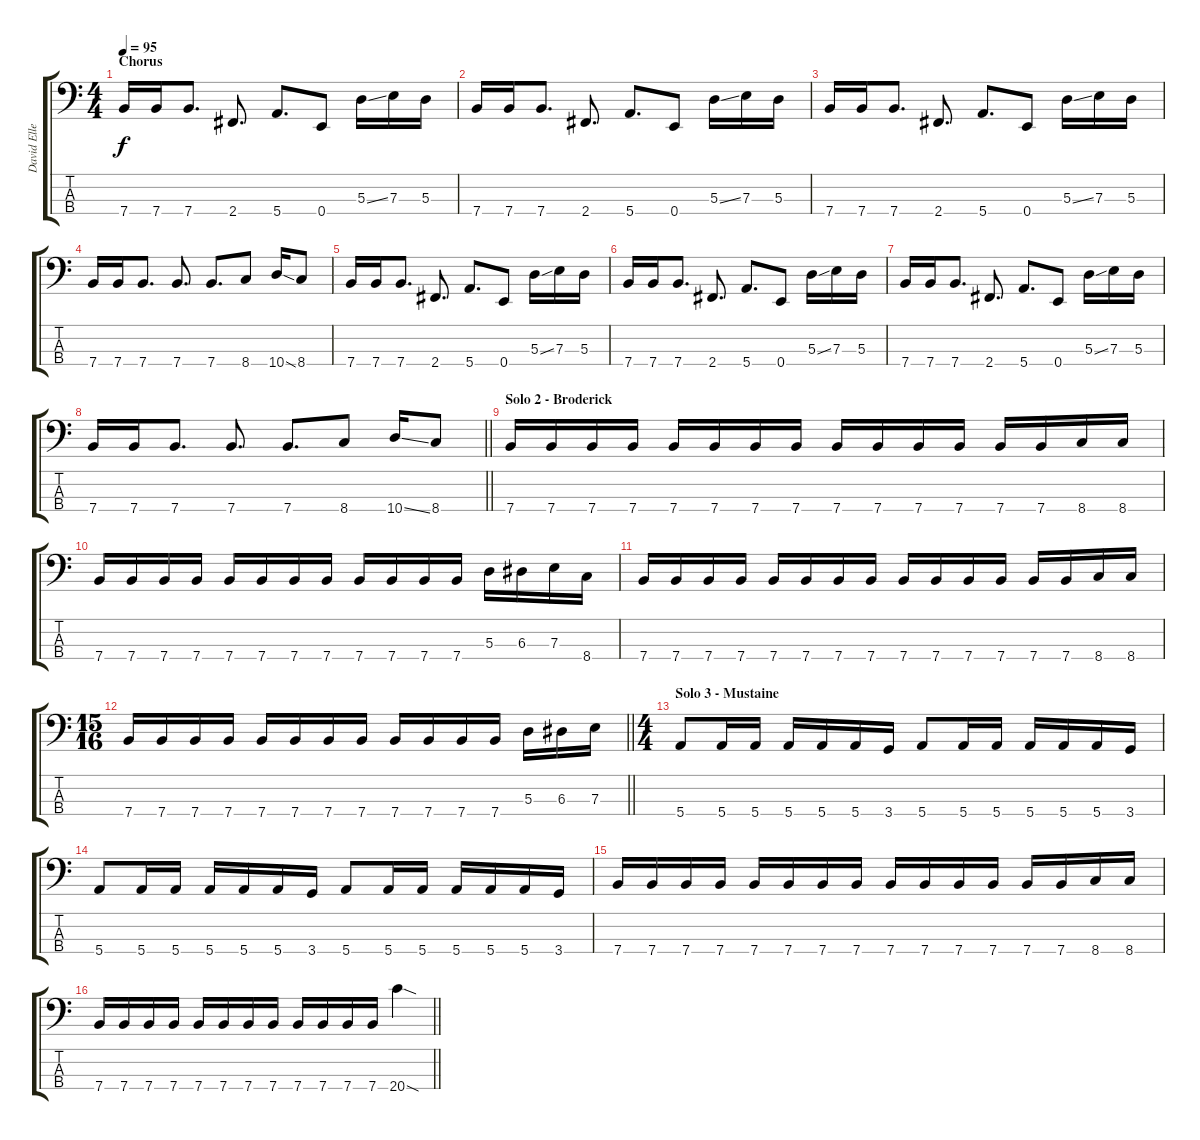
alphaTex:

\track ("David Ellefson" "David Elle") {instrument electricbasspick}
\staff {score tabs}
\tuning (G2 D2 A1 E1) {hide}
\ts (4 4)
\section ("" "Chorus")
\tempo 95
\clef f4
\ks c
7.4.16{dy f} 7.4.16 7.4.8{d} 2.4.8{d} 5.4.8{d} 0.4.8 5.3{ss}.16 7.3.16 5.3.16 |
7.4.16 7.4.16 7.4.8{d} 2.4.8{d} 5.4.8{d} 0.4.8 5.3{ss}.16 7.3.16 5.3.16 |
7.4.16 7.4.16 7.4.8{d} 2.4.8{d} 5.4.8{d} 0.4.8 5.3{ss}.16 7.3.16 5.3.16 |
7.4.16 7.4.16 7.4.8{d} 7.4.8{d} 7.4.8{d} 8.4.8 10.4{ss}.16 8.4.8 |
7.4.16 7.4.16 7.4.8{d} 2.4.8{d} 5.4.8{d} 0.4.8 5.3{ss}.16 7.3.16 5.3.16 |
7.4.16 7.4.16 7.4.8{d} 2.4.8{d} 5.4.8{d} 0.4.8 5.3{ss}.16 7.3.16 5.3.16 |
7.4.16 7.4.16 7.4.8{d} 2.4.8{d} 5.4.8{d} 0.4.8 5.3{ss}.16 7.3.16 5.3.16 |
\barLineRight lightlight
7.4.16 7.4.16 7.4.8{d} 7.4.8{d} 7.4.8{d} 8.4.8 10.4{ss}.16 8.4.8 |
\section ("" "Solo 2 - Broderick")
7.4.16 7.4.16 7.4.16 7.4.16 7.4.16 7.4.16 7.4.16 7.4.16 7.4.16 7.4.16 7.4.16 7.4.16 7.4.16 7.4.16 8.4.16 8.4.16 |
7.4.16 7.4.16 7.4.16 7.4.16 7.4.16 7.4.16 7.4.16 7.4.16 7.4.16 7.4.16 7.4.16 7.4.16 5.3.16 6.3.16 7.3.16 8.4.16 |
7.4.16 7.4.16 7.4.16 7.4.16 7.4.16 7.4.16 7.4.16 7.4.16 7.4.16 7.4.16 7.4.16 7.4.16 7.4.16 7.4.16 8.4.16 8.4.16 |
\ts (15 16)
\barLineRight lightlight
7.4.16 7.4.16 7.4.16 7.4.16 7.4.16 7.4.16 7.4.16 7.4.16 7.4.16 7.4.16 7.4.16 7.4.16 5.3.16 6.3.16 7.3.16 |
\ts (4 4)
\section ("" "Solo 3 - Mustaine")
5.4.8 5.4.16 5.4.16 5.4.16 5.4.16 5.4.16 3.4.16 5.4.8 5.4.16 5.4.16 5.4.16 5.4.16 5.4.16 3.4.16 |
5.4.8 5.4.16 5.4.16 5.4.16 5.4.16 5.4.16 3.4.16 5.4.8 5.4.16 5.4.16 5.4.16 5.4.16 5.4.16 3.4.16 |
7.4.16 7.4.16 7.4.16 7.4.16 7.4.16 7.4.16 7.4.16 7.4.16 7.4.16 7.4.16 7.4.16 7.4.16 7.4.16 7.4.16 8.4.16 8.4.16 |
\barLineRight lightlight
7.4.16 7.4.16 7.4.16 7.4.16 7.4.16 7.4.16 7.4.16 7.4.16 7.4.16 7.4.16 7.4.16 7.4.16 20.4{sod}.4
